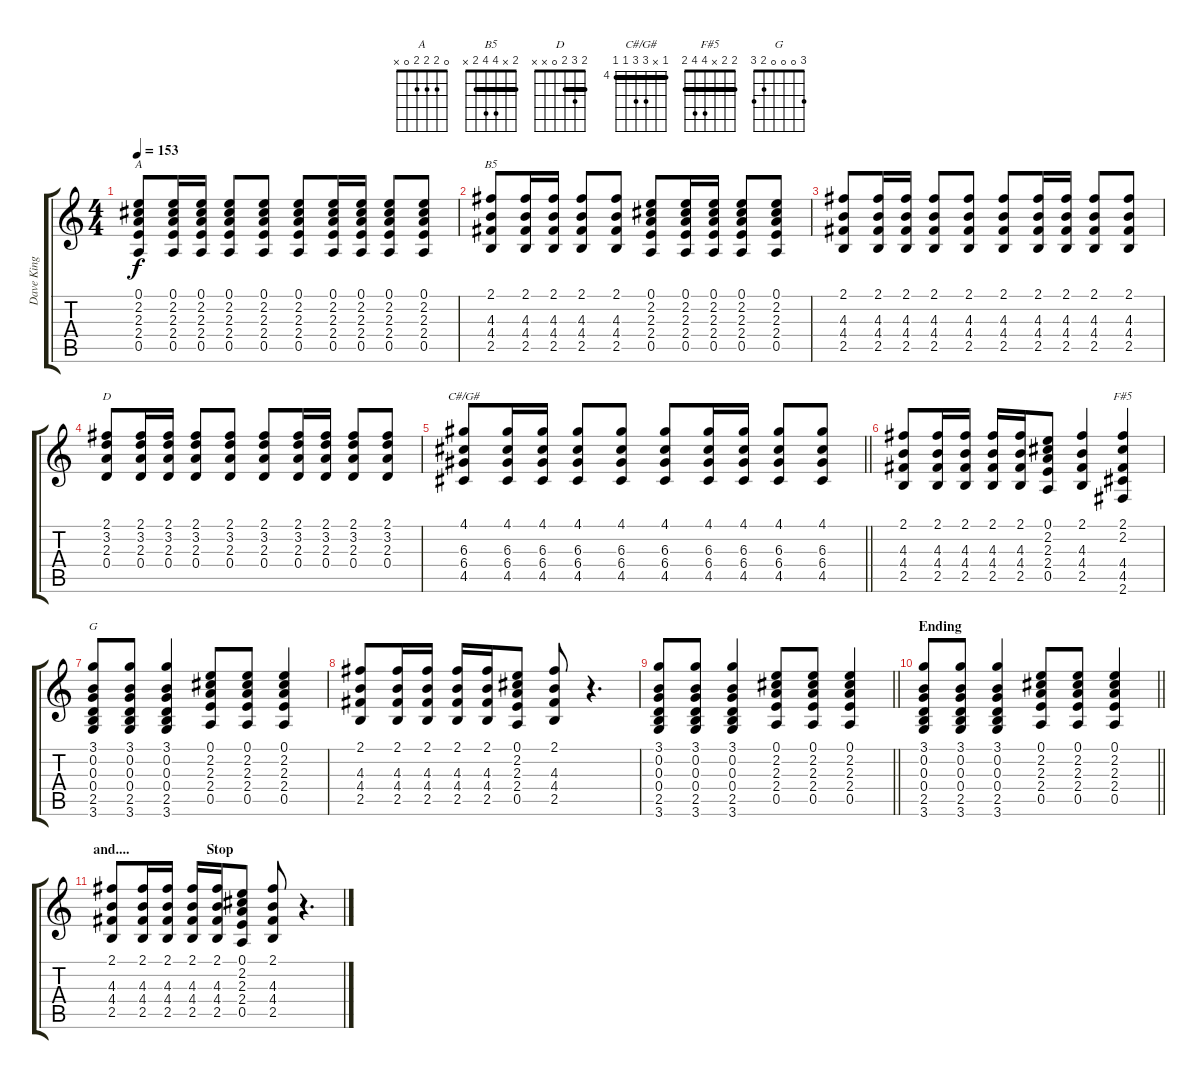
\track ("Dave King" "Dave King") {instrument acousticguitarsteel}
\staff {score tabs}
\tuning (E4 B3 G3 D3 A2 E2) {hide}
\chord ("A" 0 2 2 2 0 x)
\chord ("B5" 2 x 4 4 2 x) {barre 2}
\chord ("D" 2 3 2 0 x x) {barre 2}
\chord ("C#/G#" 4 x 6 6 4 4) {firstfret 4 barre 4}
\chord ("F#5" 2 2 x 4 4 2) {barre 2}
\chord ("G" 3 0 0 0 2 3)
\ts (4 4)
\tempo 153
\clef g2
\ks c
(0.1 2.2 2.3 2.4 0.5).8{ch "A" dy f} (0.1 2.2 2.3 2.4 0.5).16 (0.1 2.2 2.3 2.4 0.5).16 (0.1 2.2 2.3 2.4 0.5).8 (0.1 2.2 2.3 2.4 0.5).8 (0.1 2.2 2.3 2.4 0.5).8 (0.1 2.2 2.3 2.4 0.5).16 (0.1 2.2 2.3 2.4 0.5).16 (0.1 2.2 2.3 2.4 0.5).8 (0.1 2.2 2.3 2.4 0.5).8 |
(2.1 4.3 4.4 2.5).8{ch "B5"} (2.1 4.3 4.4 2.5).16 (2.1 4.3 4.4 2.5).16 (2.1 4.3 4.4 2.5).8 (2.1 4.3 4.4 2.5).8 (0.1 2.2 2.3 2.4 0.5).8 (0.1 2.2 2.3 2.4 0.5).16 (0.1 2.2 2.3 2.4 0.5).16 (0.1 2.2 2.3 2.4 0.5).8 (0.1 2.2 2.3 2.4 0.5).8 |
(2.1 4.3 4.4 2.5).8 (2.1 4.3 4.4 2.5).16 (2.1 4.3 4.4 2.5).16 (2.1 4.3 4.4 2.5).8 (2.1 4.3 4.4 2.5).8 (2.1 4.3 4.4 2.5).8 (2.1 4.3 4.4 2.5).16 (2.1 4.3 4.4 2.5).16 (2.1 4.3 4.4 2.5).8 (2.1 4.3 4.4 2.5).8 |
(2.1 3.2 2.3 0.4).8{ch "D"} (2.1 3.2 2.3 0.4).16 (2.1 3.2 2.3 0.4).16 (2.1 3.2 2.3 0.4).8 (2.1 3.2 2.3 0.4).8 (2.1 3.2 2.3 0.4).8 (2.1 3.2 2.3 0.4).16 (2.1 3.2 2.3 0.4).16 (2.1 3.2 2.3 0.4).8 (2.1 3.2 2.3 0.4).8 |
\barLineRight lightlight
(4.1 6.3 6.4 4.5).8{ch "C#/G#"} (4.1 6.3 6.4 4.5).16 (4.1 6.3 6.4 4.5).16 (4.1 6.3 6.4 4.5).8 (4.1 6.3 6.4 4.5).8 (4.1 6.3 6.4 4.5).8 (4.1 6.3 6.4 4.5).16 (4.1 6.3 6.4 4.5).16 (4.1 6.3 6.4 4.5).8 (4.1 6.3 6.4 4.5).8 |
(2.1 4.3 4.4 2.5).8 (2.1 4.3 4.4 2.5).16 (2.1 4.3 4.4 2.5).16 (2.1 4.3 4.4 2.5).16 (2.1 4.3 4.4 2.5).16 (0.1 2.2 2.3 2.4 0.5).8 (2.1 4.3 4.4 2.5).4 (2.1 2.2 4.4 4.5 2.6).4{ch "F#5"} |
(3.1 0.2 0.3 0.4 2.5 3.6).8{ch "G"} (3.1 0.2 0.3 0.4 2.5 3.6).8 (3.1 0.2 0.3 0.4 2.5 3.6).4 (0.1 2.2 2.3 2.4 0.5).8 (0.1 2.2 2.3 2.4 0.5).8 (0.1 2.2 2.3 2.4 0.5).4 |
(2.1 4.3 4.4 2.5).8 (2.1 4.3 4.4 2.5).16 (2.1 4.3 4.4 2.5).16 (2.1 4.3 4.4 2.5).16 (2.1 4.3 4.4 2.5).16 (0.1 2.2 2.3 2.4 0.5).8 (2.1 4.3 4.4 2.5).8 r.4{d} |
\barLineRight lightlight
(3.1 0.2 0.3 0.4 2.5 3.6).8 (3.1 0.2 0.3 0.4 2.5 3.6).8 (3.1 0.2 0.3 0.4 2.5 3.6).4 (0.1 2.2 2.3 2.4 0.5).8 (0.1 2.2 2.3 2.4 0.5).8 (0.1 2.2 2.3 2.4 0.5).4 |
\section ("" "Ending")
\barLineRight lightlight
(3.1 0.2 0.3 0.4 2.5 3.6).8 (3.1 0.2 0.3 0.4 2.5 3.6).8 (3.1 0.2 0.3 0.4 2.5 3.6).4 (0.1 2.2 2.3 2.4 0.5).8 (0.1 2.2 2.3 2.4 0.5).8 (0.1 2.2 2.3 2.4 0.5).4 |
\section ("" "and....                      Stop")
(2.1 4.3 4.4 2.5).8 (2.1 4.3 4.4 2.5).16 (2.1 4.3 4.4 2.5).16 (2.1 4.3 4.4 2.5).16 (2.1 4.3 4.4 2.5).16 (0.1 2.2 2.3 2.4 0.5).8 (2.1 4.3 4.4 2.5).8 r.4{d}
